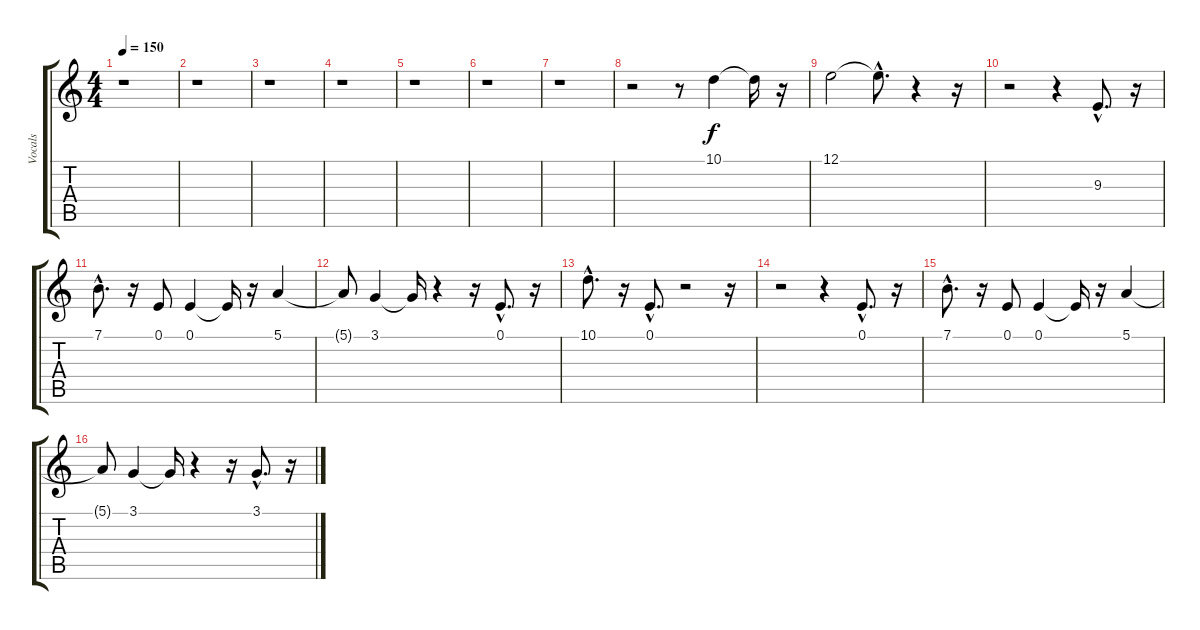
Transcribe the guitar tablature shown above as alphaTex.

\track ("Vocals" "Vocals") {instrument voiceoohs}
\staff {score tabs}
\tuning (E4 B3 G3 D3 A2 E2) {hide}
\ts (4 4)
\tempo 150
\clef g2
\ks c
r.1{dy f} |
r.1 |
r.1 |
r.1 |
r.1 |
r.1 |
r.1 |
r.2 r.8 10.1.4 10.1{t}.16 r.16 |
12.1.2 12.1{hac t}.8{d} r.4 r.16 |
r.2 r.4 9.3{hac}.8{d} r.16 |
7.1{hac}.8{d} r.16 0.1.8 0.1.4 0.1{t}.16 r.16 5.1.4 |
5.1{t}.8 3.1.4 3.1{t}.16 r.4 r.16 0.1{hac}.8{d} r.16 |
10.1{hac}.8{d} r.16 0.1{hac}.8{d} r.2 r.16 |
r.2 r.4 0.1{hac}.8{d} r.16 |
7.1{hac}.8{d} r.16 0.1.8 0.1.4 0.1{t}.16 r.16 5.1.4 |
5.1{t}.8 3.1.4 3.1{t}.16 r.4 r.16 3.1{hac}.8{d} r.16
